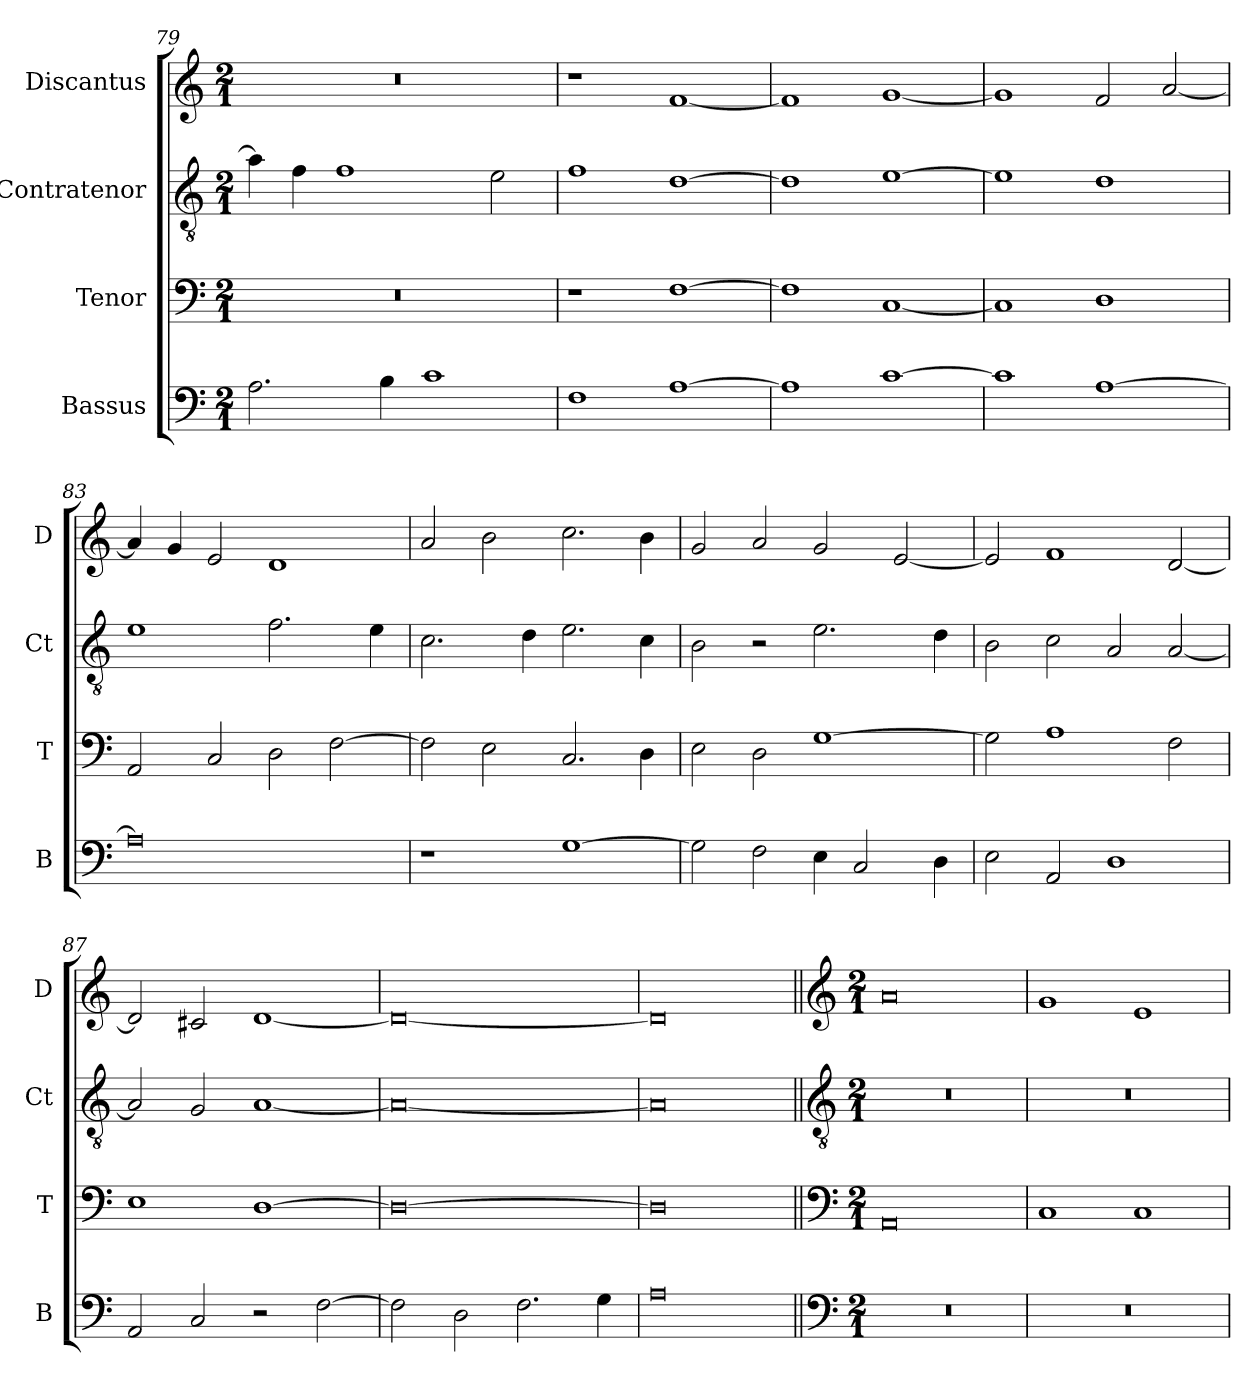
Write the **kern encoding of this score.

**kern	**kern	**kern	**kern
*part4	*part3	*part2	*part1
*staff4	*staff3	*staff2	*staff1
*I"Bassus	*I"Tenor	*I"Contratenor	*I"Discantus
*I'B	*I'T	*I'Ct	*I'D
*clefF4	*clefF4	*clefGv2	*clefG2
*k[]	*k[]	*k[]	*k[]
*M2/1	*M2/1	*M2/1	*M2/1
=79	=79	=79	=79
2.A\	0r	4a\]	0r
.	.	4f\	.
.	.	1f	.
4B\	.	.	.
1c	.	.	.
.	.	2e\	.
=80	=80	=80	=80
1F	1r	1f	1r
[1A	[1F	[1d	[1f
=81	=81	=81	=81
1A]	1F]	1d]	1f]
[1c	[1C	[1e	[1g
=82	=82	=82	=82
1c]	1C]	1e]	1g]
[1A	1D	1d	2f/
.	.	.	[2a/
=83	=83	=83	=83
0A]	2AA/	1e	4a/]
.	.	.	4g/
.	2C/	.	2e/
.	2D\	2.f\	1d
.	[2F\	.	.
.	.	4e\	.
=84	=84	=84	=84
1r	2F\]	2.c\	2a/
.	2E\	.	2b\
.	.	4d\	.
[1G	2.C/	2.e\	2.cc\
.	4D\	4c\	4b\
=85	=85	=85	=85
2G\]	2E\	2B\	2g/
2F\	2D\	2r	2a/
4E\	[1G	2.e\	2g/
2C/	.	.	.
.	.	.	[2e/
4D\	.	4d\	.
=86	=86	=86	=86
2E\	2G\]	2B\	2e/]
2AA/	1A	2c\	1f
1D	.	2A/	.
.	2F\	[2A/	[2d/
=87	=87	=87	=87
2AA/	1E	2A/]	2d/]
2C/	.	2G/	2c#X/
2r	[1D	[1A	[1d
[2F\	.	.	.
=88	=88	=88	=88
2F\]	0D_	0A_	0d_
2D\	.	.	.
2.F\	.	.	.
4G\	.	.	.
=89	=89	=89	=89
0A	0D]	0A]	0d]
!!LO:LB:g=z
=90||	=90||	=90||	=90||
*clefF4	*clefF4	*clefGv2	*clefG2
*k[]	*k[]	*k[]	*k[]
*M2/1	*M2/1	*M2/1	*M2/1
0r	0AA	0r	0a
=91	=91	=91	=91
0r	1C	0r	1g
.	1C	.	1e
=	=	=	=
*-	*-	*-	*-
